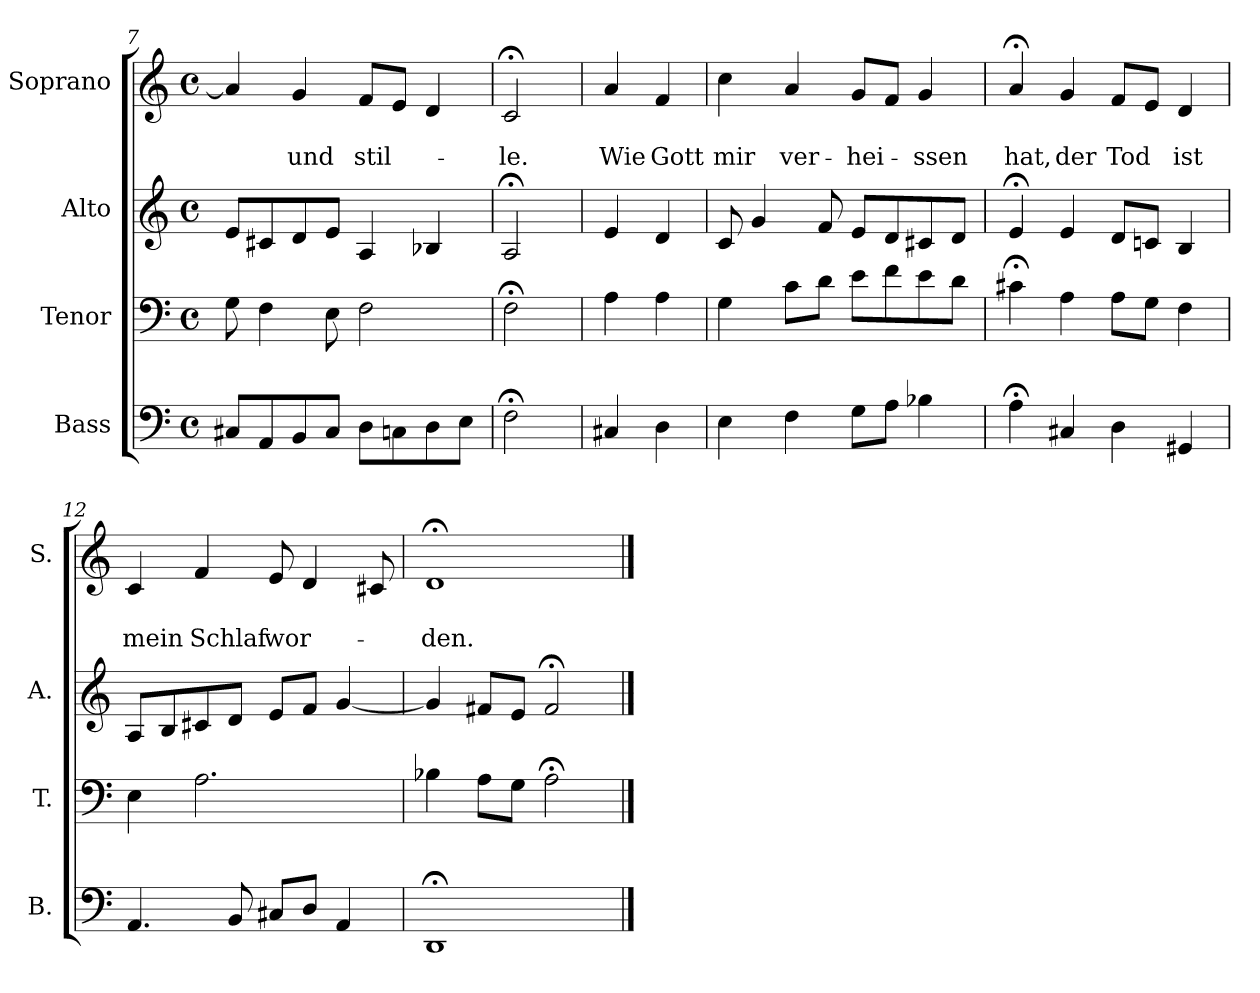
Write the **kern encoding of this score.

**kern	**kern	**kern	**kern	**text	**text
*part4	*part3	*part2	*part1	*part1	*part1
*staff4	*staff3	*staff2	*staff1	*staff1	*staff1
*I"Bass	*I"Tenor	*I"Alto	*I"Soprano	*	*
*I'B.	*I'T.	*I'A.	*I'S.	*	*
*clefF4	*clefF4	*clefG2	*clefG2	*	*
*k[]	*k[]	*k[]	*k[]	*	*
*	*	*	*a:	*	*
*M4/4	*M4/4	*M4/4	*M4/4	*	*
*met(c)	*met(c)	*met(c)	*met(c)	*	*
=7	=7	=7	=7	=7	=7
8C#X/L	8G\	8e/L	4a/]	.	.
8AA/	4F\	8c#X/	.	.	.
8BB/	.	8d/	4g/	.	und
8C#/J	8E\	8e/J	.	.	.
8D\L	2F\	4A/	8f/L	.	stil-
8Cn\	.	.	8e/J	.	.
8D\	.	4B-X/	4d/	.	.
8E\J	.	.	.	.	.
=10	=10	=10	=10	=10	=10
2F;<\	2F;<\	2A;</	2c;</	.	-le.
!!LO:PB:g=z
=11	=11	=11	=11	=11	=11
4C#X/	4A\	4e/	4a/	.	Wie
4D\	4A\	4d/	4f/	.	Gott
=10	=10	=10	=10	=10	=10
4E\	4G\	8c/	4cc\	.	mir
.	.	4g/	.	.	.
4F\	8c\L	.	4a/	.	ver-
.	8d\J	8f/	.	.	.
8G\L	8e\L	8e/L	8g/L	.	-hei-
8A\J	8f\	8d/	8f/J	.	.
4B-X\	8e\	8c#X/	4g/	.	-ssen
.	8d\J	8d/J	.	.	.
=11	=11	=11	=11	=11	=11
4A;<\	4c#X;<\	4e;</	4a;</	.	hat,
4C#X/	4A\	4e/	4g/	.	der
4D\	8A\L	8d/L	8f/L	.	Tod
.	8G\J	8cn/J	8e/J	.	.
4GG#X/	4F\	4B/	4d/	.	ist
=12	=12	=12	=12	=12	=12
4.AA/	4E\	8A/L	4c/	.	mein
.	.	8B/	.	.	.
.	2.A\	8c#X/	4f/	.	Schlaf
8BB/	.	8d/J	.	.	.
8C#X/L	.	8e/L	8e/	.	wor-
8D/J	.	8f/J	4d/	.	.
4AA/	.	[4g/	.	.	.
.	.	.	8c#X/	.	.
=13	=13	=13	=13	=13	=13
1DD;<	4B-X\	4g/]	1d;<	.	-den.
.	8A\L	8f#X/L	.	.	.
.	8G\J	8e/J	.	.	.
.	2A;<\	2f#;</	.	.	.
==	==	==	==	==	==
*-	*-	*-	*-	*-	*-
